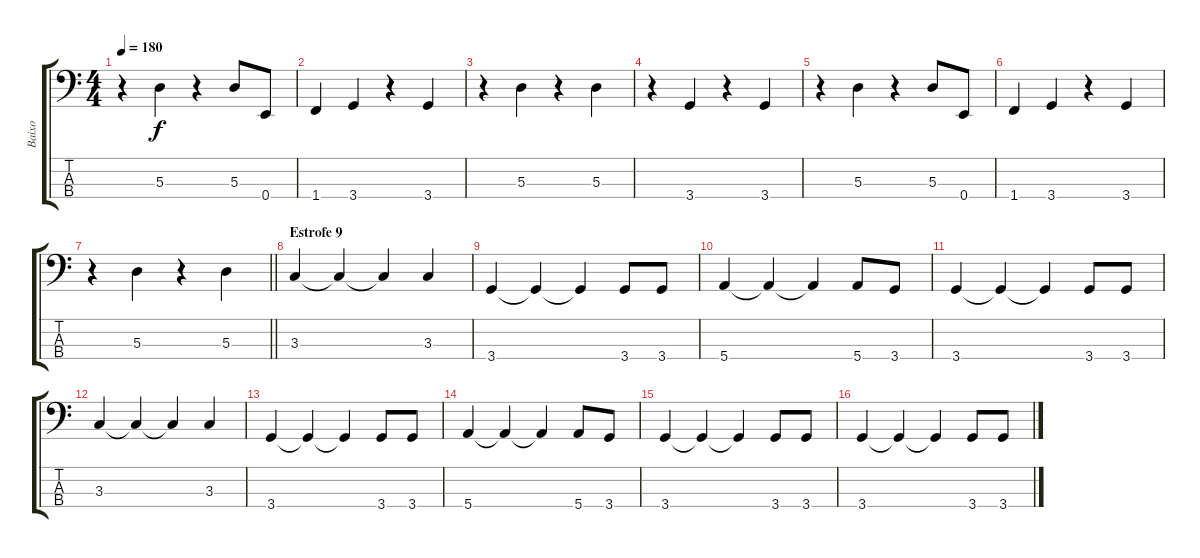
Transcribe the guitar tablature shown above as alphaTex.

\track ("Baixo" "Baixo") {instrument electricbassfinger}
\staff {score tabs}
\tuning (G2 D2 A1 E1) {hide}
\ts (4 4)
\tempo 180
\clef f4
\ks c
r.4{dy f} 5.3.4 r.4 5.3.8 0.4.8 |
1.4.4 3.4.4 r.4 3.4.4 |
r.4 5.3.4 r.4 5.3.4 |
r.4 3.4.4 r.4 3.4.4 |
r.4 5.3.4 r.4 5.3.8 0.4.8 |
1.4.4 3.4.4 r.4 3.4.4 |
\barLineRight lightlight
r.4 5.3.4 r.4 5.3.4 |
\section ("" "Estrofe 9")
3.3.4 3.3{t}.4 3.3{t}.4 3.3.4 |
3.4.4 3.4{t}.4 3.4{t}.4 3.4.8 3.4.8 |
5.4.4 5.4{t}.4 5.4{t}.4 5.4.8 3.4.8 |
3.4.4 3.4{t}.4 3.4{t}.4 3.4.8 3.4.8 |
3.3.4 3.3{t}.4 3.3{t}.4 3.3.4 |
3.4.4 3.4{t}.4 3.4{t}.4 3.4.8 3.4.8 |
5.4.4 5.4{t}.4 5.4{t}.4 5.4.8 3.4.8 |
3.4.4 3.4{t}.4 3.4{t}.4 3.4.8 3.4.8 |
3.4.4 3.4{t}.4 3.4{t}.4 3.4.8 3.4.8
